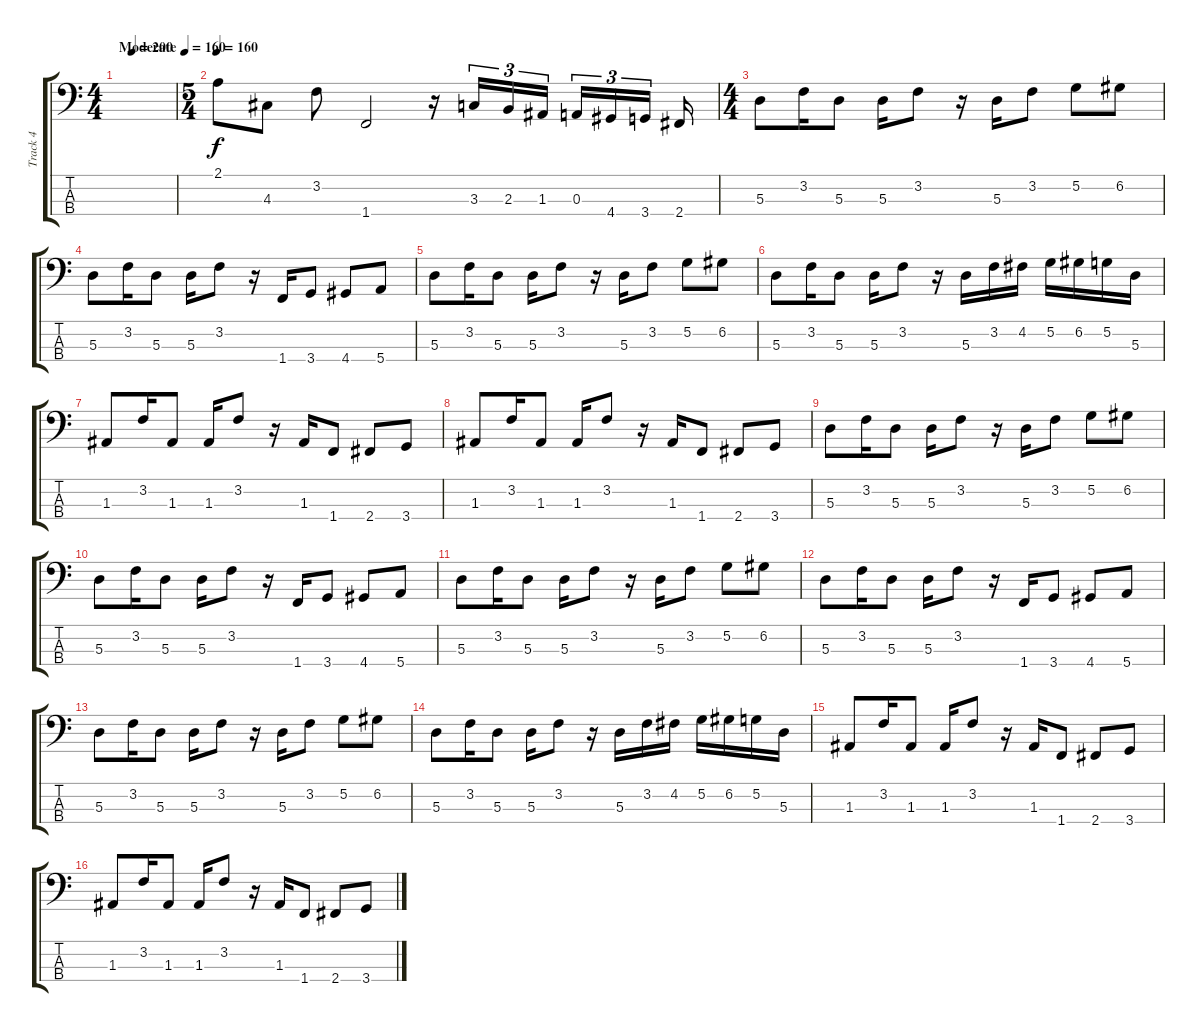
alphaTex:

\track ("Track 4" "Track 4") {instrument electricbasspick}
\staff {score tabs}
\tuning (G2 D2 A1 E1) {hide}
\ts (4 4)
\tempo (160 "Moderate")
\tempo (200 0.25)
\tempo (160 "Moderate")
\clef f4
\ks c
|
\ts (5 4)
\tempo 160
2.1.8 4.3.8 3.2.8 1.4.2 r.16 3.3.16{tu (3 2)} 2.3.16{tu (3 2)} 1.3.16{tu (3 2) beam splitsecondary} 0.3.16{tu (3 2)} 4.4.16{tu (3 2)} 3.4.16{tu (3 2) beam splitsecondary} 2.4.16 |
\ts (4 4)
5.3.8 3.2.16 5.3.8 5.3.16 3.2.8 r.16 5.3.16 3.2.8 5.2.8 6.2.8 |
5.3.8 3.2.16 5.3.8 5.3.16 3.2.8 r.16 1.4.16 3.4.8 4.4.8 5.4.8 |
5.3.8 3.2.16 5.3.8 5.3.16 3.2.8 r.16 5.3.16 3.2.8 5.2.8 6.2.8 |
5.3.8 3.2.16 5.3.8 5.3.16 3.2.8 r.16 5.3.16 3.2.16 4.2.16 5.2.16 6.2.16 5.2.16 5.3.16 |
1.3.8 3.2.16 1.3.8 1.3.16 3.2.8 r.16 1.3.16 1.4.8 2.4.8 3.4.8 |
1.3.8 3.2.16 1.3.8 1.3.16 3.2.8 r.16 1.3.16 1.4.8 2.4.8 3.4.8 |
5.3.8 3.2.16 5.3.8 5.3.16 3.2.8 r.16 5.3.16 3.2.8 5.2.8 6.2.8 |
5.3.8 3.2.16 5.3.8 5.3.16 3.2.8 r.16 1.4.16 3.4.8 4.4.8 5.4.8 |
5.3.8 3.2.16 5.3.8 5.3.16 3.2.8 r.16 5.3.16 3.2.8 5.2.8 6.2.8 |
5.3.8 3.2.16 5.3.8 5.3.16 3.2.8 r.16 1.4.16 3.4.8 4.4.8 5.4.8 |
5.3.8 3.2.16 5.3.8 5.3.16 3.2.8 r.16 5.3.16 3.2.8 5.2.8 6.2.8 |
5.3.8 3.2.16 5.3.8 5.3.16 3.2.8 r.16 5.3.16 3.2.16 4.2.16 5.2.16 6.2.16 5.2.16 5.3.16 |
1.3.8 3.2.16 1.3.8 1.3.16 3.2.8 r.16 1.3.16 1.4.8 2.4.8 3.4.8 |
1.3.8 3.2.16 1.3.8 1.3.16 3.2.8 r.16 1.3.16 1.4.8 2.4.8 3.4.8
